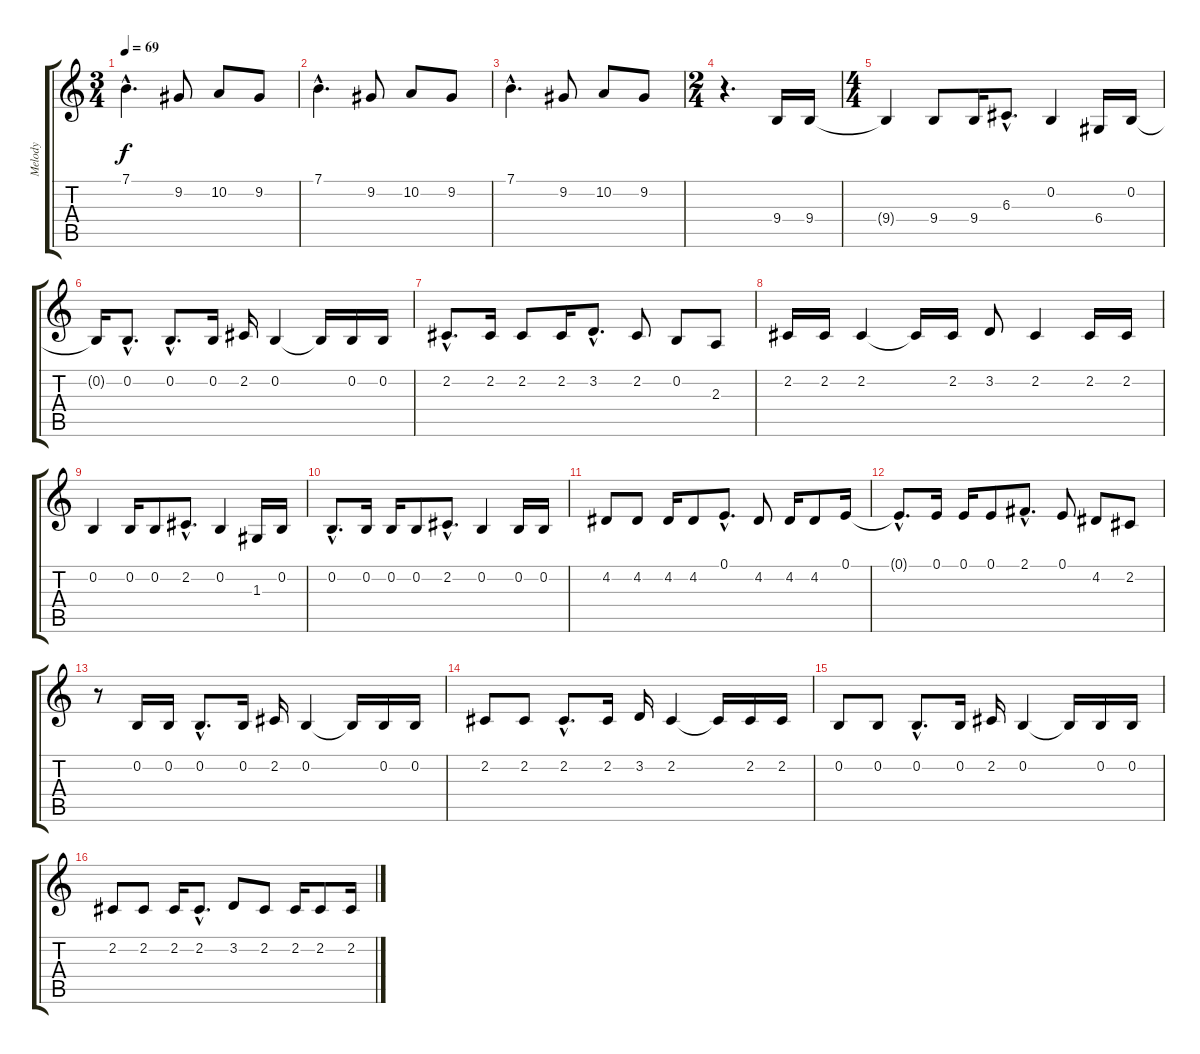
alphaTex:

\track ("Melody" "Melody") {instrument voiceoohs}
\staff {score tabs}
\tuning (E4 B3 G3 D3 A2 E2) {hide}
\ts (3 4)
\tempo 69
\clef g2
\ks c
7.1{hac}.4{d dy f instrument voiceoohs} 9.2.8 10.2.8 9.2.8 |
7.1{hac}.4{d} 9.2.8 10.2.8 9.2.8 |
7.1{hac}.4{d} 9.2.8 10.2.8 9.2.8 |
\ts (2 4)
r.4{d} 9.4.16 9.4.16 |
\ts (4 4)
9.4{t}.4 9.4.8 9.4.16 6.3{hac}.8{d} 0.2.4 6.4.16 0.2.16 |
0.2{t}.16 0.2{hac}.8{d} 0.2{hac}.8{d} 0.2.16 2.2.16 0.2.4 0.2{t}.16 0.2.16 0.2.16 |
2.2{hac}.8{d} 2.2.16 2.2.8 2.2.16 3.2{hac}.8{d} 2.2.8 0.2.8 2.3.8 |
2.2.16 2.2.16 2.2.4 2.2{t}.16 2.2.16 3.2.8 2.2.4 2.2.16 2.2.16 |
0.2.4 0.2.16 0.2.8 2.2{hac}.8{d} 0.2.4 1.3.16 0.2.16 |
0.2{hac}.8{d} 0.2.16 0.2.16 0.2.8 2.2{hac}.8{d} 0.2.4 0.2.16 0.2.16 |
4.2.8 4.2.8 4.2.16 4.2.8 0.1{hac}.8{d} 4.2.8 4.2.16 4.2.8 0.1.16 |
0.1{hac t}.8{d} 0.1.16 0.1.16 0.1.8 2.1{hac}.8{d} 0.1.8 4.2.8 2.2.8 |
r.8 0.2.16 0.2.16 0.2{hac}.8{d} 0.2.16 2.2.16 0.2.4 0.2{t}.16 0.2.16 0.2.16 |
2.2.8 2.2.8 2.2{hac}.8{d} 2.2.16 3.2.16 2.2.4 2.2{t}.16 2.2.16 2.2.16 |
0.2.8 0.2.8 0.2{hac}.8{d} 0.2.16 2.2.16 0.2.4 0.2{t}.16 0.2.16 0.2.16 |
2.2.8 2.2.8 2.2.16 2.2{hac}.8{d} 3.2.8 2.2.8 2.2.16 2.2.8 2.2.16
